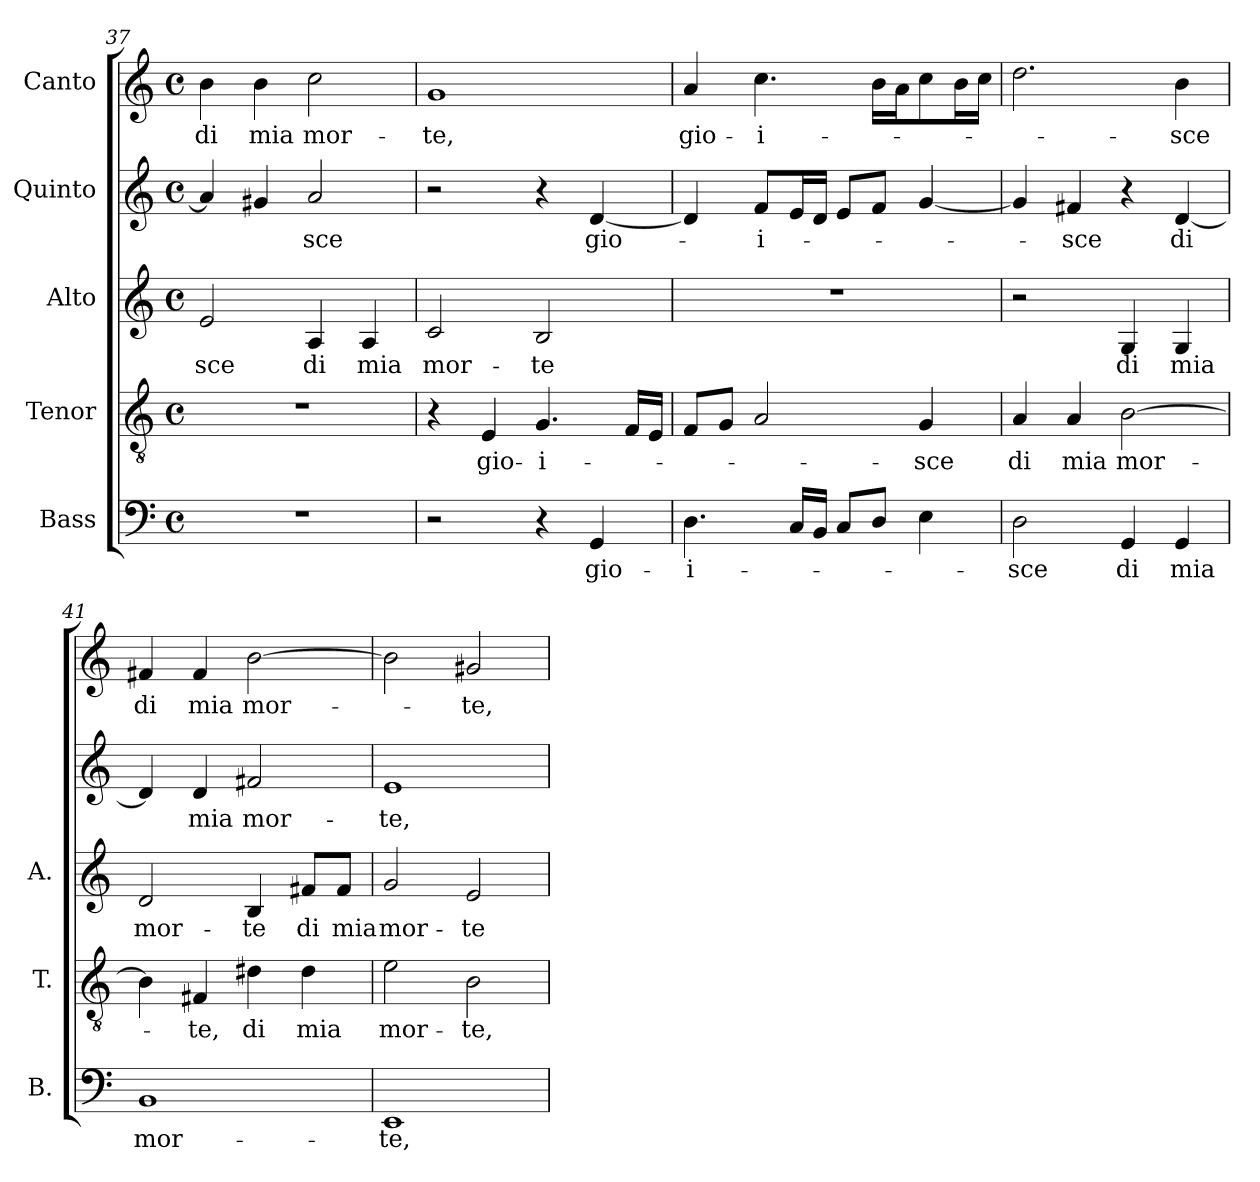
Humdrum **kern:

**kern	**text	**kern	**text	**kern	**text	**kern	**text	**kern	**text
*part5	*part5	*part4	*part4	*part3	*part3	*part2	*part2	*part1	*part1
*staff5	*staff5	*staff4	*staff4	*staff3	*staff3	*staff2	*staff2	*staff1	*staff1
*I"Bass	*	*I"Tenor	*	*I"Alto	*	*I"Quinto	*	*I"Canto	*
*I'B.	*	*I'T.	*	*I'A.	*	*	*	*	*
*clefF4	*	*clefGv2	*	*clefG2	*	*clefG2	*	*clefG2	*
*	*	*ITrd7c12	*	*	*	*	*	*	*
*k[]	*	*k[]	*	*k[]	*	*k[]	*	*k[]	*
*C:	*	*C:	*	*C:	*	*C:	*	*C:	*
*M4/4	*	*M4/4	*	*M4/4	*	*M4/4	*	*M4/4	*
*met(c)	*	*met(c)	*	*met(c)	*	*met(c)	*	*met(c)	*
=37	=37	=37	=37	=37	=37	=37	=37	=37	=37
!	!	!	!	!	!LO:LY:b:color=#000000	!	!	!	!
!	!	!	!	!	!	!	!	!	!LO:LY:b:color=#000000
1r	.	1r	.	2ei/	-sce	4ai/]	.	4bi\	di
!	!	!	!	!	!	!	!	!	!LO:LY:b:color=#000000
.	.	.	.	.	.	4g#Xi/	.	4bi\	mia
!	!	!	!	!	!LO:LY:b:color=#000000	!	!	!	!
!	!	!	!	!	!	!	!LO:LY:b:color=#000000	!	!
!	!	!	!	!	!	!	!	!	!LO:LY:b:color=#000000
.	.	.	.	4Ai/	di	2ai/	-sce	2cci\	mor-
!	!	!	!	!	!LO:LY:b:color=#000000	!	!	!	!
.	.	.	.	4Ai/	mia	.	.	.	.
=38	=38	=38	=38	=38	=38	=38	=38	=38	=38
!	!	!	!	!	!LO:LY:b:color=#000000	!	!	!	!
!	!	!	!	!	!	!	!	!	!LO:LY:b:color=#000000
2r	.	4r	.	2ci/	mor-	2r	.	1gi	-te,
!	!	!	!LO:LY:b:color=#000000	!	!	!	!	!	!
.	.	4EEi/	gio-	.	.	.	.	.	.
!	!	!	!LO:LY:b:color=#000000	!	!	!	!	!	!
!	!	!	!	!	!LO:LY:b:color=#000000	!	!	!	!
4r	.	4.GGi/	-i-	2Bi/	-te	4r	.	.	.
!	!LO:LY:b:color=#000000	!	!	!	!	!	!	!	!
!	!	!	!	!	!	!	!LO:LY:b:color=#000000	!	!
4GGi/	gio-	.	.	.	.	[<4di/	gio-	.	.
.	.	16FFi/LL	.	.	.	.	.	.	.
.	.	16EEi/JJ	.	.	.	.	.	.	.
=39	=39	=39	=39	=39	=39	=39	=39	=39	=39
!	!LO:LY:b:color=#000000	!	!	!	!	!	!	!	!
!	!	!	!	!	!	!	!	!	!LO:LY:b:color=#000000
4.Di\	-i-	8FFi/L	.	1r	.	4di/]	.	4ai/	gio-
.	.	8GGi/J	.	.	.	.	.	.	.
!	!	!	!	!	!	!	!LO:LY:b:color=#000000	!	!
!	!	!	!	!	!	!	!	!	!LO:LY:b:color=#000000
.	.	2AAi/	.	.	.	8fi/L	-i-	4.cci\	-i-
16Ci/LL	.	.	.	.	.	16ei/L	.	.	.
16BBi/JJ	.	.	.	.	.	16di/JJ	.	.	.
8Ci/L	.	.	.	.	.	8ei/L	.	.	.
8Di/J	.	.	.	.	.	8fi/J	.	16bi\LL	.
.	.	.	.	.	.	.	.	16ai\J	.
!	!	!	!LO:LY:b:color=#000000	!	!	!	!	!	!
4Ei\	.	4GGi/	-sce	.	.	[<4gi/	.	8cci\	.
.	.	.	.	.	.	.	.	16bi\L	.
.	.	.	.	.	.	.	.	16cci\JJ	.
=40	=40	=40	=40	=40	=40	=40	=40	=40	=40
!	!LO:LY:b:color=#000000	!	!	!	!	!	!	!	!
!	!	!	!LO:LY:b:color=#000000	!	!	!	!	!	!
2Di\	-sce	4AAi/	di	2r	.	4gi/]	.	2.ddi\	.
!	!	!	!LO:LY:b:color=#000000	!	!	!	!	!	!
!	!	!	!	!	!	!	!LO:LY:b:color=#000000	!	!
.	.	4AAi/	mia	.	.	4f#Xi/	-sce	.	.
!	!LO:LY:b:color=#000000	!	!	!	!	!	!	!	!
!	!	!	!LO:LY:b:color=#000000	!	!	!	!	!	!
!	!	!	!	!	!LO:LY:b:color=#000000	!	!	!	!
4GGi/	di	[>2BBi\	mor-	4Gi/	di	4r	.	.	.
!	!LO:LY:b:color=#000000	!	!	!	!	!	!	!	!
!	!	!	!	!	!LO:LY:b:color=#000000	!	!	!	!
!	!	!	!	!	!	!	!LO:LY:b:color=#000000	!	!
!	!	!	!	!	!	!	!	!	!LO:LY:b:color=#000000
4GGi/	mia	.	.	4Gi/	mia	[<4di/	di	4bi\	-sce
=41	=41	=41	=41	=41	=41	=41	=41	=41	=41
!	!LO:LY:b:color=#000000	!	!	!	!	!	!	!	!
!	!	!	!	!	!LO:LY:b:color=#000000	!	!	!	!
!	!	!	!	!	!	!	!	!	!LO:LY:b:color=#000000
1BBi	mor-	4BBi\]	.	2di/	mor-	4di/]	.	4f#Xi/	di
!	!	!	!LO:LY:b:color=#000000	!	!	!	!	!	!
!	!	!	!	!	!	!	!LO:LY:b:color=#000000	!	!
!	!	!	!	!	!	!	!	!	!LO:LY:b:color=#000000
.	.	4FF#Xi/	-te,	.	.	4di/	mia	4f#i/	mia
!	!	!	!LO:LY:b:color=#000000	!	!	!	!	!	!
!	!	!	!	!	!LO:LY:b:color=#000000	!	!	!	!
!	!	!	!	!	!	!	!LO:LY:b:color=#000000	!	!
!	!	!	!	!	!	!	!	!	!LO:LY:b:color=#000000
.	.	4D#Xi\	di	4Bi/	-te	2f#Xi/	mor-	[>2bi\	mor-
!	!	!	!LO:LY:b:color=#000000	!	!	!	!	!	!
!	!	!	!	!	!LO:LY:b:color=#000000	!	!	!	!
.	.	4D#i\	mia	8f#Xi/L	di	.	.	.	.
!	!	!	!	!	!LO:LY:b:color=#000000	!	!	!	!
.	.	.	.	8f#i/J	mia	.	.	.	.
!!LO:PB:g=z
=42	=42	=42	=42	=42	=42	=42	=42	=42	=42
!	!LO:LY:b:color=#000000	!	!	!	!	!	!	!	!
!	!	!	!LO:LY:b:color=#000000	!	!	!	!	!	!
!	!	!	!	!	!LO:LY:b:color=#000000	!	!	!	!
!	!	!	!	!	!	!	!LO:LY:b:color=#000000	!	!
1EEi	-te,	2Ei\	mor-	2gi/	mor-	1ei	-te,	2bi\]	.
!	!	!	!LO:LY:b:color=#000000	!	!	!	!	!	!
!	!	!	!	!	!LO:LY:b:color=#000000	!	!	!	!
!	!	!	!	!	!	!	!	!	!LO:LY:b:color=#000000
.	.	2BBi\	-te,	2ei/	-te	.	.	2g#Xi/	-te,
=	=	=	=	=	=	=	=	=	=
*-	*-	*-	*-	*-	*-	*-	*-	*-	*-
